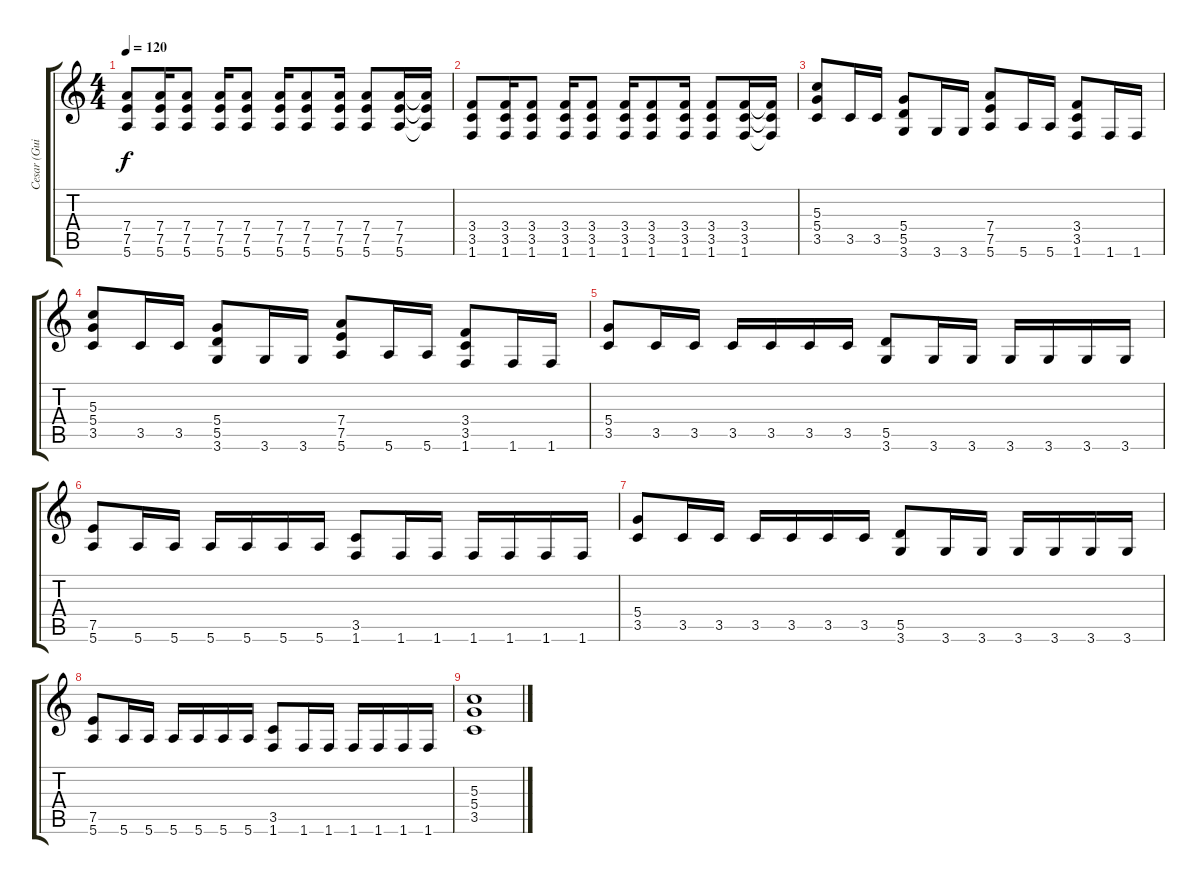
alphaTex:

\track ("Cesar (Guitar I)" "Cesar (Gui") {instrument distortionguitar}
\staff {score tabs}
\tuning (E4 B3 G3 D3 A2 E2) {hide}
\ts (4 4)
\tempo 120
\clef g2
\ks c
(7.4 7.5 5.6).8{dy f} (7.4 7.5 5.6).16 (7.4 7.5 5.6).8 (7.4 7.5 5.6).16 (7.4 7.5 5.6).8 (7.4 7.5 5.6).16 (7.4 7.5 5.6).8 (7.4 7.5 5.6).16 (7.4 7.5 5.6).8 (7.4 7.5 5.6).16 (7.4{t} 7.5{t} 5.6{t}).16 |
(3.4 3.5 1.6).8 (3.4 3.5 1.6).16 (3.4 3.5 1.6).8 (3.4 3.5 1.6).16 (3.4 3.5 1.6).8 (3.4 3.5 1.6).16 (3.4 3.5 1.6).8 (3.4 3.5 1.6).16 (3.4 3.5 1.6).8 (3.4 3.5 1.6).16 (3.4{t} 3.5{t} 1.6{t}).16 |
(5.3 5.4 3.5).8 3.5.16 3.5.16 (5.4 5.5 3.6).8 3.6.16 3.6.16 (7.4 7.5 5.6).8 5.6.16 5.6.16 (3.4 3.5 1.6).8 1.6.16 1.6.16 |
(5.3 5.4 3.5).8 3.5.16 3.5.16 (5.4 5.5 3.6).8 3.6.16 3.6.16 (7.4 7.5 5.6).8 5.6.16 5.6.16 (3.4 3.5 1.6).8 1.6.16 1.6.16 |
(5.4 3.5).8 3.5.16 3.5.16 3.5.16 3.5.16 3.5.16 3.5.16 (5.5 3.6).8 3.6.16 3.6.16 3.6.16 3.6.16 3.6.16 3.6.16 |
(7.5 5.6).8 5.6.16 5.6.16 5.6.16 5.6.16 5.6.16 5.6.16 (3.5 1.6).8 1.6.16 1.6.16 1.6.16 1.6.16 1.6.16 1.6.16 |
(5.4 3.5).8 3.5.16 3.5.16 3.5.16 3.5.16 3.5.16 3.5.16 (5.5 3.6).8 3.6.16 3.6.16 3.6.16 3.6.16 3.6.16 3.6.16 |
(7.5 5.6).8 5.6.16 5.6.16 5.6.16 5.6.16 5.6.16 5.6.16 (3.5 1.6).8 1.6.16 1.6.16 1.6.16 1.6.16 1.6.16 1.6.16 |
(5.3 5.4 3.5).1
